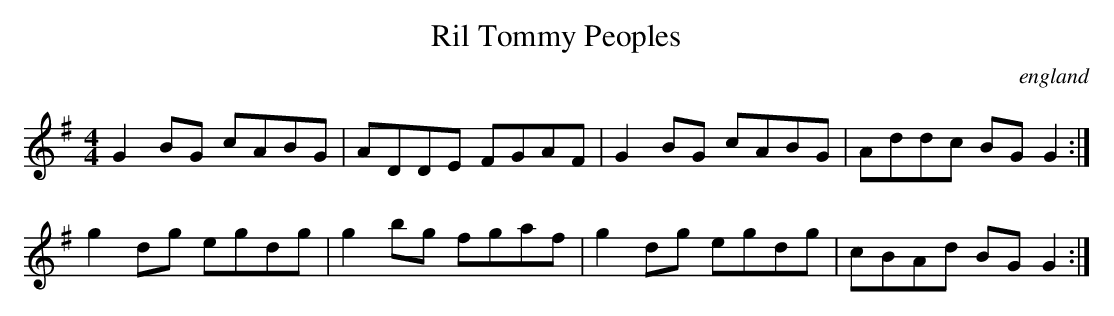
X:1
T:Ril Tommy Peoples
O:england
M:4/4
L:1/8
K:G
G2 BG cABG| ADDE FGAF|G2 BG cABG|Addc BG G2:|
g2 dg egdg|g2 bg fgaf|g2 dg egdg|cBAd BG G2:|
